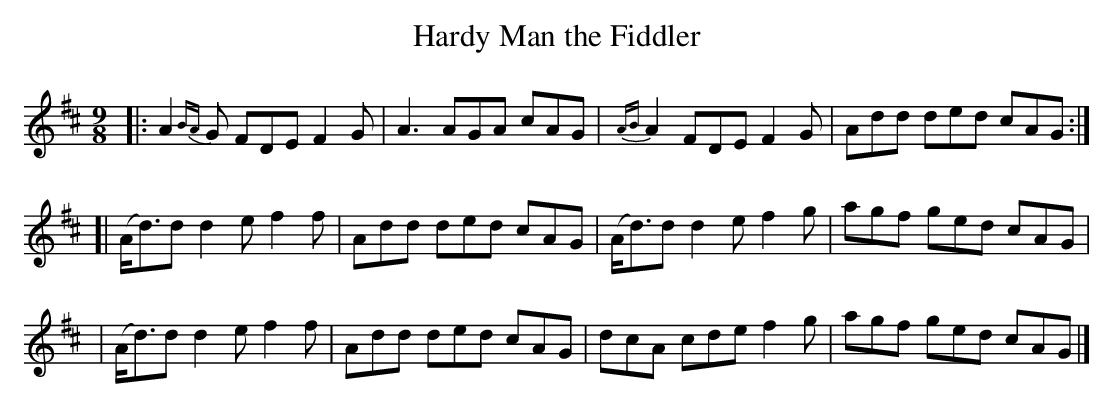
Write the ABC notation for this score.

X:1
T:Hardy Man the Fiddler
M:9/8
L:1/8
K:D
|: A2{BA}G FDE F2G | A3 AGA cAG | {AB}A2 FDE F2G | Add ded cAG :|
[| (A<d)d d2e f2f | Add ded cAG | (A<d)d d2e f2g | agf ged cAG |
|  (A<d)d d2e f2f | Add ded cAG | dcA cde f2g | agf ged cAG |]
